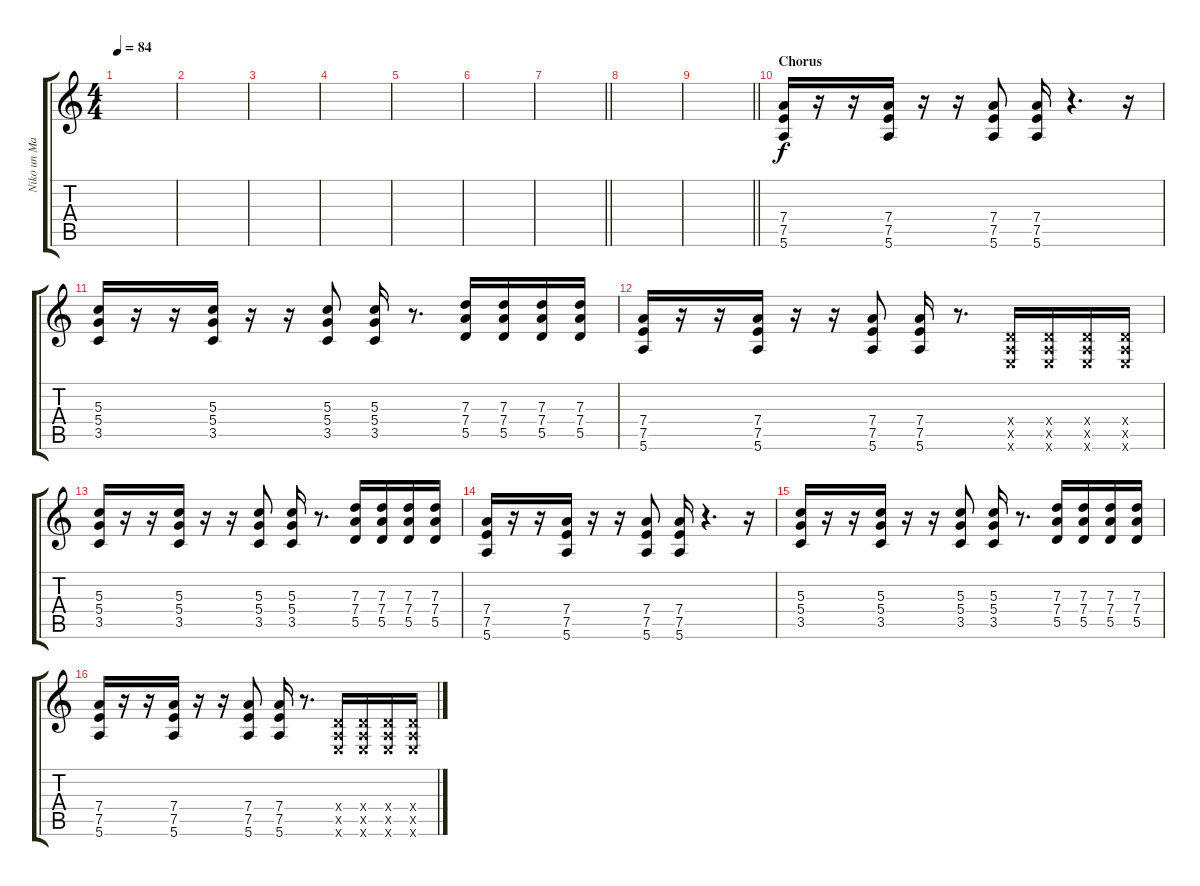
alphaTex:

\track ("Niko un Manu" "Niko un Ma") {instrument distortionguitar}
\staff {score tabs}
\tuning (E4 B3 G3 D3 A2 E2) {hide}
\ts (4 4)
\tempo 84
\clef g2
\ks c
|
|
|
|
|
|
\barLineRight lightlight
|
|
\barLineRight lightlight
|
\section ("" "Chorus")
(7.4 7.5 5.6).16 r.16 r.16 (7.4 7.5 5.6).16 r.16 r.16 (7.4 7.5 5.6).8 (7.4 7.5 5.6).16 r.4{d} r.16 |
(5.3 5.4 3.5).16 r.16 r.16 (5.3 5.4 3.5).16 r.16 r.16 (5.3 5.4 3.5).8 (5.3 5.4 3.5).16 r.8{d} (7.3 7.4 5.5).16 (7.3 7.4 5.5).16 (7.3 7.4 5.5).16 (7.3 7.4 5.5).16 |
(7.4 7.5 5.6).16 r.16 r.16 (7.4 7.5 5.6).16 r.16 r.16 (7.4 7.5 5.6).8 (7.4 7.5 5.6).16 r.8{d} (0.4{x} 0.5{x} 0.6{x}).16 (0.4{x} 0.5{x} 0.6{x}).16 (0.4{x} 0.5{x} 0.6{x}).16 (0.4{x} 0.5{x} 0.6{x}).16 |
(5.3 5.4 3.5).16 r.16 r.16 (5.3 5.4 3.5).16 r.16 r.16 (5.3 5.4 3.5).8 (5.3 5.4 3.5).16 r.8{d} (7.3 7.4 5.5).16 (7.3 7.4 5.5).16 (7.3 7.4 5.5).16 (7.3 7.4 5.5).16 |
(7.4 7.5 5.6).16 r.16 r.16 (7.4 7.5 5.6).16 r.16 r.16 (7.4 7.5 5.6).8 (7.4 7.5 5.6).16 r.4{d} r.16 |
(5.3 5.4 3.5).16 r.16 r.16 (5.3 5.4 3.5).16 r.16 r.16 (5.3 5.4 3.5).8 (5.3 5.4 3.5).16 r.8{d} (7.3 7.4 5.5).16 (7.3 7.4 5.5).16 (7.3 7.4 5.5).16 (7.3 7.4 5.5).16 |
(7.4 7.5 5.6).16 r.16 r.16 (7.4 7.5 5.6).16 r.16 r.16 (7.4 7.5 5.6).8 (7.4 7.5 5.6).16 r.8{d} (0.4{x} 0.5{x} 0.6{x}).16 (0.4{x} 0.5{x} 0.6{x}).16 (0.4{x} 0.5{x} 0.6{x}).16 (0.4{x} 0.5{x} 0.6{x}).16
